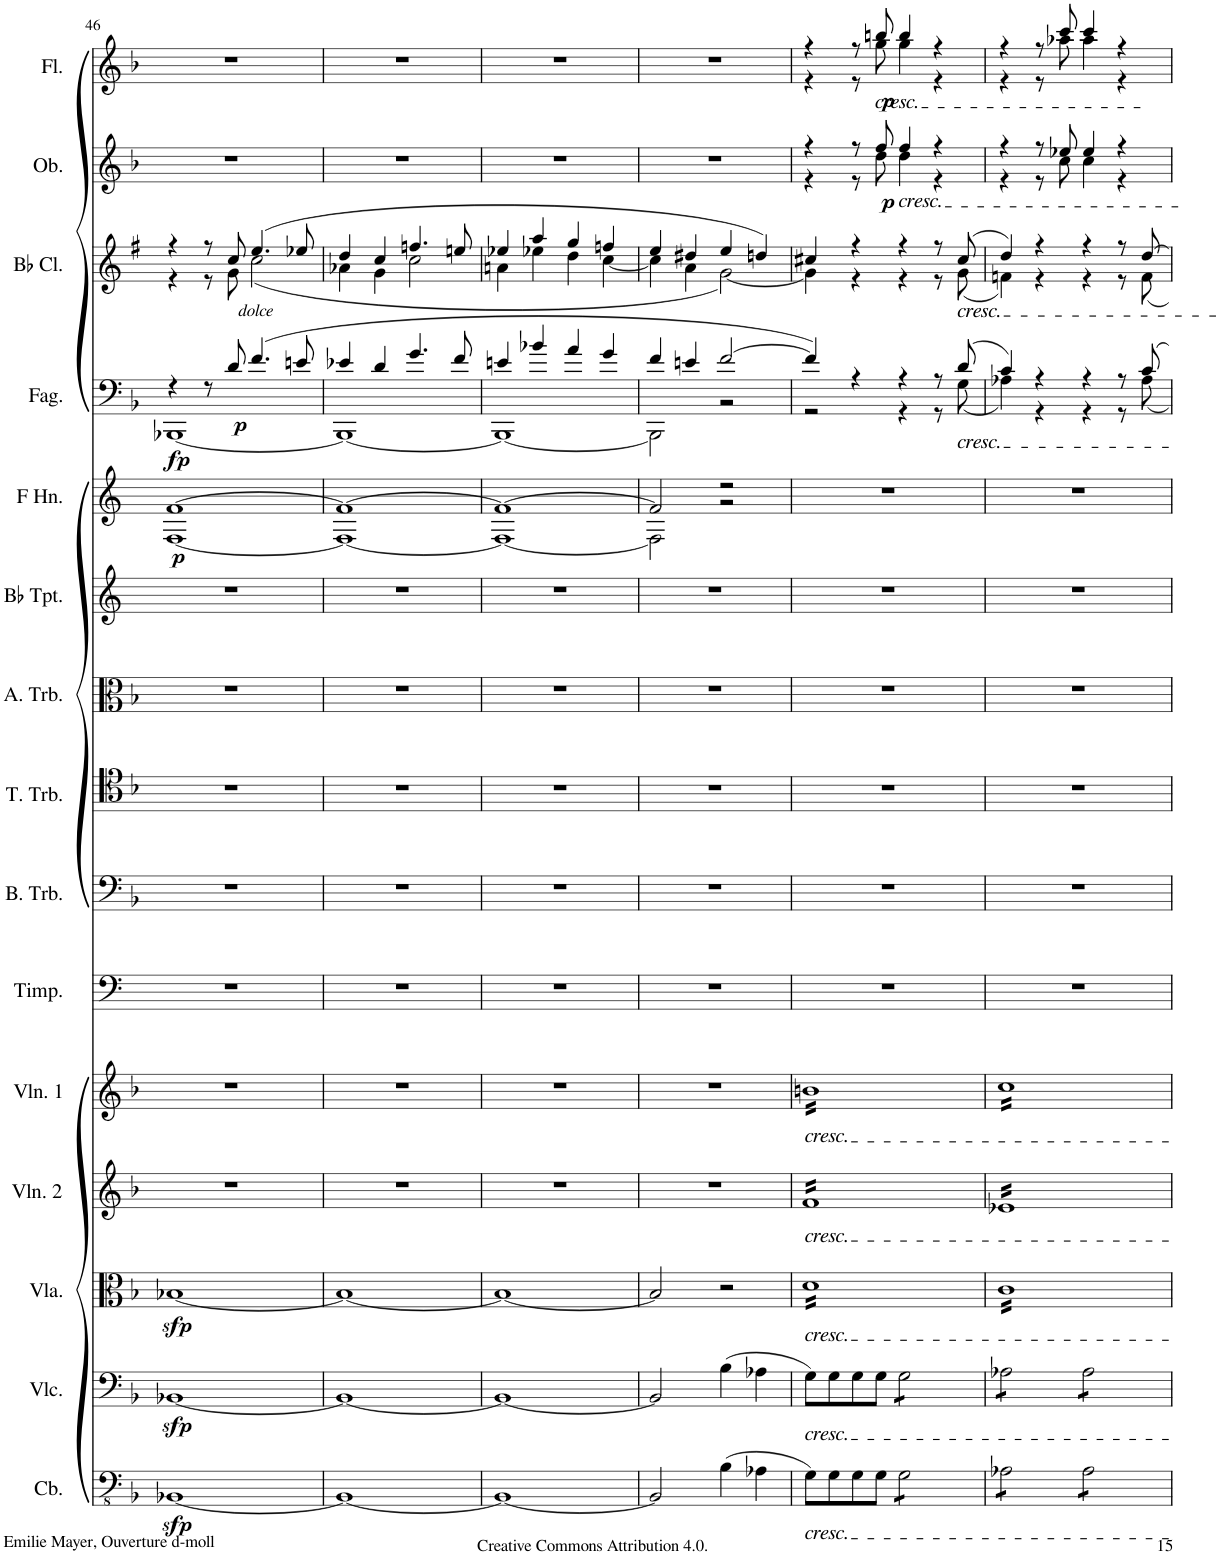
**kern	**dynam	**kern	**dynam	**kern	**dynam	**kern	**kern	**kern	**kern	**kern	**kern	**kern	**kern	**dynam	**kern	**dynam	**kern	**dynam	**kern	**dynam	**kern	**dynam
*part15	*part15	*part14	*part14	*part13	*part13	*part12	*part11	*part10	*part9	*part8	*part7	*part6	*part5	*part5	*part4	*part4	*part3	*part3	*part2	*part2	*part1	*part1
*staff15	*staff15	*staff14	*staff14	*staff13	*staff13	*staff12	*staff11	*staff10	*staff9	*staff8	*staff7	*staff6	*staff5	*staff5	*staff4	*staff4	*staff3	*staff3	*staff2	*staff2	*staff1	*staff1
*I"Contrabass	*	*I"Violoncello	*	*I"Viola	*	*I"Violino 2	*I"Violino 1	*I"Timpani in D, A	*I"Trombone Basso	*I"Trombone Tenore	*I"Trombone Alto	*I"Trombe in Bb	*I"Corni in F	*	*I"Fagotti	*	*I"Clarinetti in Bb	*	*I"Oboi	*	*I"Flauti	*
*I'Cb.	*	*I'Vlc.	*	*I'Vla.	*	*I'Vln. 2	*I'Vln. 1	*I'Timp.	*	*	*	*	*	*	*I'Fag.	*	*	*	*I'Ob.	*	*I'Fl.	*
!!LO:PB:g=z
*clefFv4	*	*clefF4	*	*clefC3	*	*clefG2	*clefG2	*clefF4	*clefF4	*clefC4	*clefC3	*clefG2	*clefG2	*	*clefF4	*	*clefG2	*	*clefG2	*	*clefG2	*
*Trd7c12	*	*	*	*	*	*	*	*	*	*	*	*Trd1c2	*Trd4c7	*	*	*	*Trd1c2	*	*	*	*	*
*k[b-]	*	*k[b-]	*	*k[b-]	*	*k[b-]	*k[b-]	*k[b-]	*k[b-]	*k[b-]	*k[b-]	*k[f#]	*k[]	*	*k[b-]	*	*k[f#]	*	*k[b-]	*	*k[b-]	*
*M4/4	*	*M4/4	*	*M4/4	*	*M4/4	*M4/4	*M4/4	*M4/4	*M4/4	*M4/4	*M4/4	*M4/4	*	*M4/4	*	*M4/4	*	*M4/4	*	*M4/4	*
*met(c)	*	*met(c)	*	*met(c)	*	*met(c)	*met(c)	*met(c)	*met(c)	*met(c)	*met(c)	*met(c)	*met(c)	*	*met(c)	*	*met(c)	*	*met(c)	*	*met(c)	*
=46	=46	=46	=46	=46	=46	=46	=46	=46	=46	=46	=46	=46	=46	=46	=46	=46	=46	=46	=46	=46	=46	=46
*	*	*	*	*	*	*	*	*	*	*	*	*	*^	*	*^	*	*^	*	*	*	*	*
!	!LO:DY:b	!	!LO:DY:b	!	!LO:DY:b	!	!	!	!	!	!	!	!	!	!LO:DY:b	!	!	!LO:DY:b	!	!	!	!	!	!	!
[1BBB-X	sfp	[1BB-X	sfp	[1B-X	sfp	1r	1r	1r	1r	1r	1r	1r	[1f	[1F	p	4r	[1BBB-X	fp	4r	4r	.	1r	.	1r	.
.	.	.	.	.	.	.	.	.	.	.	.	.	.	.	.	8r	.	.	8r	8r	.	.	.	.	.
!	!	!	!	!	!	!	!	!	!	!	!	!	!	!	!	!	!	!LO:DY:b	!	!	!LO:DY:b	!	!	!	!
.	.	.	.	.	.	.	.	.	.	.	.	.	.	.	.	8d/	.	p	8cc/	8g\	other-dynamics	.	.	.	.
.	.	.	.	.	.	.	.	.	.	.	.	.	.	.	.	(4.f/	.	.	(4.ee/	(2cc\	.	.	.	.	.
.	.	.	.	.	.	.	.	.	.	.	.	.	.	.	.	8en/	.	.	8ee-X/	.	.	.	.	.	.
=47	=47	=47	=47	=47	=47	=47	=47	=47	=47	=47	=47	=47	=47	=47	=47	=47	=47	=47	=47	=47	=47	=47	=47	=47	=47
1BBB-_	.	1BB-_	.	1B-_	.	1r	1r	1r	1r	1r	1r	1r	1f_	1F_	.	4e-X/	1BBB-_	.	4dd/	4a-X\	.	1r	.	1r	.
.	.	.	.	.	.	.	.	.	.	.	.	.	.	.	.	4d/	.	.	4cc/	4g\	.	.	.	.	.
.	.	.	.	.	.	.	.	.	.	.	.	.	.	.	.	4.g/	.	.	4.ffn/	2cc\	.	.	.	.	.
.	.	.	.	.	.	.	.	.	.	.	.	.	.	.	.	8f/	.	.	8een/	.	.	.	.	.	.
=48	=48	=48	=48	=48	=48	=48	=48	=48	=48	=48	=48	=48	=48	=48	=48	=48	=48	=48	=48	=48	=48	=48	=48	=48	=48
1BBB-_	.	1BB-_	.	1B-_	.	1r	1r	1r	1r	1r	1r	1r	1f_	1F_	.	4en/	1BBB-_	.	4ee-X/	4an\	.	1r	.	1r	.
.	.	.	.	.	.	.	.	.	.	.	.	.	.	.	.	4b-X/	.	.	4aa/	4ee-X\	.	.	.	.	.
.	.	.	.	.	.	.	.	.	.	.	.	.	.	.	.	4a/	.	.	4gg/	4dd\	.	.	.	.	.
.	.	.	.	.	.	.	.	.	.	.	.	.	.	.	.	4g/	.	.	4ffn/	[4cc\	.	.	.	.	.
=49	=49	=49	=49	=49	=49	=49	=49	=49	=49	=49	=49	=49	=49	=49	=49	=49	=49	=49	=49	=49	=49	=49	=49	=49	=49
2BBB-/]	.	2BB-/]	.	2B-/]	.	1r	1r	1r	1r	1r	1r	1r	2f/]	2F\]	.	4f/	2BBB-\]	.	4ee/	4cc\]	.	1r	.	1r	.
.	.	.	.	.	.	.	.	.	.	.	.	.	.	.	.	4en/	.	.	4dd#X/	4a\	.	.	.	.	.
(4BB-\	.	(4B-\	.	2r	.	.	.	.	.	.	.	.	2r	2r	.	[2f/	2r	.	4ee/	[2g\)	.	.	.	.	.
4AA-X\	.	4A-X\	.	.	.	.	.	.	.	.	.	.	.	.	.	.	.	.	4ddn/)	.	.	.	.	.	.
*	*	*	*	*	*	*	*	*	*	*	*	*	*v	*v	*	*	*	*	*	*	*	*	*	*	*
=50	=50	=50	=50	=50	=50	=50	=50	=50	=50	=50	=50	=50	=50	=50	=50	=50	=50	=50	=50	=50	=50	=50	=50	=50
*	*	*	*	*	*	*	*	*	*	*	*	*	*	*	*	*	*	*	*	*	*^	*	*^	*
!	!	!	!	!	!	!	!LO:TX:b:i:t=cresc.	!	!	!	!	!	!	!	!	!	!	!	!	!	!	!	!	!	!	!
!	!	!	!	!	!	!LO:TX:b:i:t=cresc.	!	!	!	!	!	!	!	!	!	!	!	!	!	!	!	!	!	!	!	!
!	!	!	!	!LO:TX:b:i:t=cresc.	!	!	!	!	!	!	!	!	!	!	!	!	!	!	!	!	!	!	!	!	!	!
!	!	!LO:TX:b:i:t=cresc.	!	!	!	!	!	!	!	!	!	!	!	!	!	!	!	!	!	!	!	!	!	!	!	!
!LO:TX:b:i:t=cresc.	!	!	!	!	!	!	!	!	!	!	!	!	!	!	!	!	!	!	!	!	!	!	!	!	!	!
*	*	*	*	*tremolo	*	*	*	*	*	*	*	*	*	*	*	*	*	*	*	*	*	*	*	*	*	*
*	*	*	*	*	*	*tremolo	*	*	*	*	*	*	*	*	*	*	*	*	*	*	*	*	*	*	*	*
*	*	*	*	*	*	*	*tremolo	*	*	*	*	*	*	*	*	*	*	*	*	*	*	*	*	*	*	*
8GG\L)	.	8G\L)	.	16dLL	.	16fLL	16bnLL	1r	1r	1r	1r	1r	1r	.	4f/])	2r	.	4cc#X/	4g\]	.	4r	4r	.	4r	4r	.
.	.	.	.	16d	.	16f	16bn	.	.	.	.	.	.	.	.	.	.	.	.	.	.	.	.	.	.	.
8GG\	.	8G\	.	16d	.	16f	16bn	.	.	.	.	.	.	.	.	.	.	.	.	.	.	.	.	.	.	.
.	.	.	.	16d	.	16f	16bn	.	.	.	.	.	.	.	.	.	.	.	.	.	.	.	.	.	.	.
8GG\	.	8G\	.	16d	.	16f	16bn	.	.	.	.	.	.	.	4r	.	.	4r	4r	.	8r	8r	.	8r	8r	.
.	.	.	.	16d	.	16f	16bn	.	.	.	.	.	.	.	.	.	.	.	.	.	.	.	.	.	.	.
!	!	!	!	!	!	!	!	!	!	!	!	!	!	!	!	!	!	!	!	!	!	!	!	!LO:TX:b:i:t=cresc.	!	!
!	!	!	!	!	!	!	!	!	!	!	!	!	!	!	!	!	!	!	!	!	!	!	!LO:DY:b	!	!	!LO:DY:b
8GG\J	.	8G\J	.	16d	.	16f	16bn	.	.	.	.	.	.	.	.	.	.	.	.	.	8ff/	8dd\	p	8bbn/	8gg\	p
.	.	.	.	16d	.	16f	16bn	.	.	.	.	.	.	.	.	.	.	.	.	.	.	.	.	.	.	.
!	!	!	!	!	!	!	!	!	!	!	!	!	!	!	!	!	!	!	!	!	!LO:TX:b:i:t=cresc.	!	!	!	!	!
*tremolo	*	*	*	*	*	*	*	*	*	*	*	*	*	*	*	*	*	*	*	*	*	*	*	*	*	*
*	*	*tremolo	*	*	*	*	*	*	*	*	*	*	*	*	*	*	*	*	*	*	*	*	*	*	*	*
8GG\L	.	8G\L	.	16d	.	16f	16bn	.	.	.	.	.	.	.	4r	4r	.	4r	4r	.	4ff/	4dd\	.	4bb/	4gg\	.
.	.	.	.	16d	.	16f	16bn	.	.	.	.	.	.	.	.	.	.	.	.	.	.	.	.	.	.	.
8GG\	.	8G\	.	16d	.	16f	16bn	.	.	.	.	.	.	.	.	.	.	.	.	.	.	.	.	.	.	.
.	.	.	.	16d	.	16f	16bn	.	.	.	.	.	.	.	.	.	.	.	.	.	.	.	.	.	.	.
8GG\	.	8G\	.	16d	.	16f	16bn	.	.	.	.	.	.	.	8r	8r	.	8r	8r	.	4r	4r	.	4r	4r	.
.	.	.	.	16d	.	16f	16bn	.	.	.	.	.	.	.	.	.	.	.	.	.	.	.	.	.	.	.
!	!	!	!	!	!	!	!	!	!	!	!	!	!	!	!	!	!	!LO:TX:b:i:t=cresc.	!	!	!	!	!	!	!	!
!	!	!	!	!	!	!	!	!	!	!	!	!	!	!	!LO:TX:b:i:t=cresc.	!	!	!	!	!	!	!	!	!	!	!
8GG\J	.	8G\J	.	16d	.	16f	16bn	.	.	.	.	.	.	.	(8d/	(8G\	.	(8cc#/	(8g\	.	.	.	.	.	.	.
.	.	.	.	16dJJ	.	16fJJ	16bnJJ	.	.	.	.	.	.	.	.	.	.	.	.	.	.	.	.	.	.	.
=51	=51	=51	=51	=51	=51	=51	=51	=51	=51	=51	=51	=51	=51	=51	=51	=51	=51	=51	=51	=51	=51	=51	=51	=51	=51	=51
8AA-X\L	.	8A-X\L	.	16cLL	.	16e-XLL	16ccLL	1r	1r	1r	1r	1r	1r	.	4c/)	4A-X\)	.	4dd/)	4fn\)	.	4r	4r	.	4r	4r	.
.	.	.	.	16c	.	16e-X	16cc	.	.	.	.	.	.	.	.	.	.	.	.	.	.	.	.	.	.	.
8AA-X\	.	8A-X\	.	16c	.	16e-X	16cc	.	.	.	.	.	.	.	.	.	.	.	.	.	.	.	.	.	.	.
.	.	.	.	16c	.	16e-X	16cc	.	.	.	.	.	.	.	.	.	.	.	.	.	.	.	.	.	.	.
8AA-X\	.	8A-X\	.	16c	.	16e-X	16cc	.	.	.	.	.	.	.	4r	4r	.	4r	4r	.	8r	8r	.	8r	8r	.
.	.	.	.	16c	.	16e-X	16cc	.	.	.	.	.	.	.	.	.	.	.	.	.	.	.	.	.	.	.
8AA-X\J	.	8A-X\J	.	16c	.	16e-X	16cc	.	.	.	.	.	.	.	.	.	.	.	.	.	8ee-X/	8cc\	.	8ccc/	8aa-X\	.
.	.	.	.	16c	.	16e-X	16cc	.	.	.	.	.	.	.	.	.	.	.	.	.	.	.	.	.	.	.
8AA-\L	.	8A-\L	.	16c	.	16e-X	16cc	.	.	.	.	.	.	.	4r	4r	.	4r	4r	.	4ee-/	4cc\	.	4ccc/	4aa-\	.
.	.	.	.	16c	.	16e-X	16cc	.	.	.	.	.	.	.	.	.	.	.	.	.	.	.	.	.	.	.
8AA-\	.	8A-\	.	16c	.	16e-X	16cc	.	.	.	.	.	.	.	.	.	.	.	.	.	.	.	.	.	.	.
.	.	.	.	16c	.	16e-X	16cc	.	.	.	.	.	.	.	.	.	.	.	.	.	.	.	.	.	.	.
8AA-\	.	8A-\	.	16c	.	16e-X	16cc	.	.	.	.	.	.	.	8r	8r	.	8r	8r	.	4r	4r	.	4r	4r	.
.	.	.	.	16c	.	16e-X	16cc	.	.	.	.	.	.	.	.	.	.	.	.	.	.	.	.	.	.	.
8AA-\J	.	8A-\J	.	16c	.	16e-X	16cc	.	.	.	.	.	.	.	8c/	8A-\	.	[8dd/	8f\	.	.	.	.	.	.	.
*	*	*Xtremolo	*	*	*	*	*	*	*	*	*	*	*	*	*	*	*	*	*	*	*	*	*	*	*	*
*Xtremolo	*	*	*	*	*	*	*	*	*	*	*	*	*	*	*	*	*	*	*	*	*	*	*	*	*	*
.	.	.	.	16cJJ	.	16e-XJJ	16ccJJ	.	.	.	.	.	.	.	.	.	.	.	.	.	.	.	.	.	.	.
*	*	*	*	*	*	*	*Xtremolo	*	*	*	*	*	*	*	*	*	*	*	*	*	*	*	*	*	*	*
*	*	*	*	*	*	*Xtremolo	*	*	*	*	*	*	*	*	*	*	*	*	*	*	*	*	*	*	*	*
*	*	*	*	*Xtremolo	*	*	*	*	*	*	*	*	*	*	*	*	*	*	*	*	*	*	*	*	*	*
*	*	*	*	*	*	*	*	*	*	*	*	*	*	*	*v	*v	*	*	*	*	*v	*v	*	*v	*v	*
*	*	*	*	*	*	*	*	*	*	*	*	*	*	*	*	*	*v	*v	*	*	*	*	*
=	=	=	=	=	=	=	=	=	=	=	=	=	=	=	=	=	=	=	=	=	=	=
*-	*-	*-	*-	*-	*-	*-	*-	*-	*-	*-	*-	*-	*-	*-	*-	*-	*-	*-	*-	*-	*-	*-
